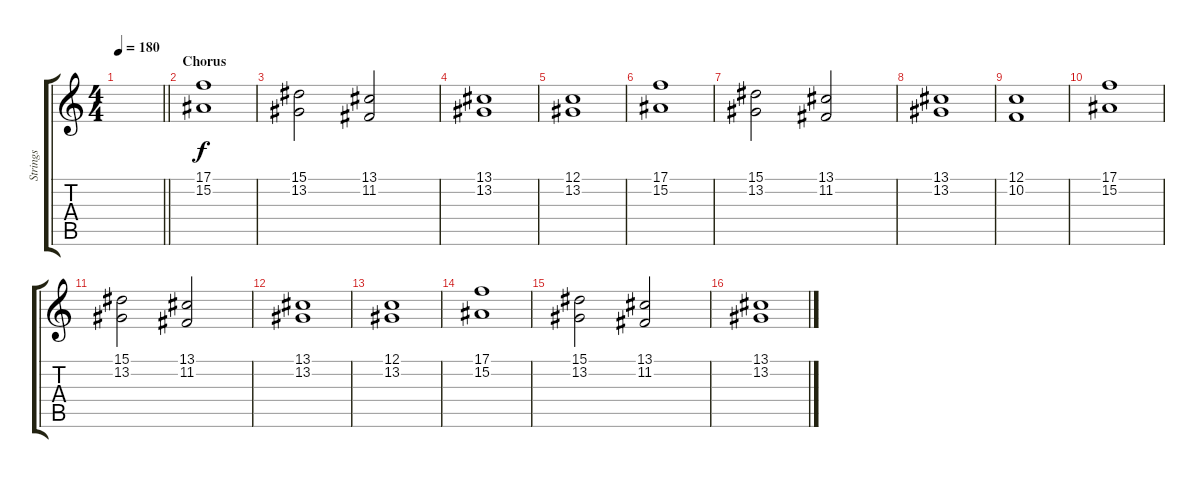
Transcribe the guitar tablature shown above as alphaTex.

\track ("Strings" "Strings") {instrument stringensemble1}
\staff {score tabs}
\tuning (C4 G3 Eb3 Bb2 F2 C2) {hide}
\ts (4 4)
\tempo 180
\clef g2
\barLineRight lightlight
\ks c
|
\section ("" "Chorus")
(17.1 15.2).1 |
(15.1 13.2).2 (13.1 11.2).2 |
(13.1 13.2).1 |
(12.1 13.2).1 |
(17.1 15.2).1 |
(15.1 13.2).2 (13.1 11.2).2 |
(13.1 13.2).1 |
(12.1 10.2).1 |
(17.1 15.2).1 |
(15.1 13.2).2 (13.1 11.2).2 |
(13.1 13.2).1 |
(12.1 13.2).1 |
(17.1 15.2).1 |
(15.1 13.2).2 (13.1 11.2).2 |
(13.1 13.2).1
